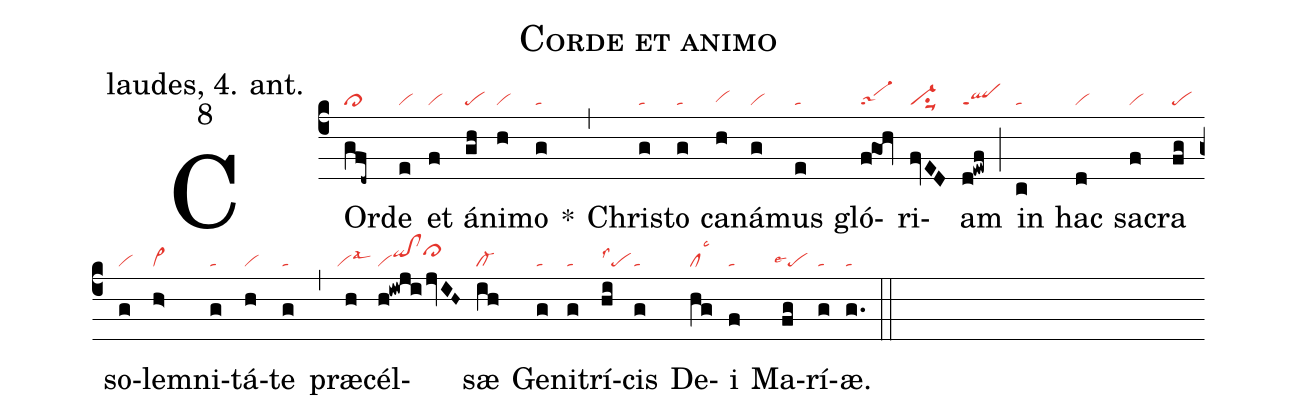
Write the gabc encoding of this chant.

name: Corde et animo;
office-part: laudes, 4. ant.;
mode: 8;
nabc-lines: 1;
%%
(c4)
COr(gfd~|cl>)de(e|vi) et(f|vi) á(gh|pe)ni(h|vi)mo(g|ta) *(,)
Chris(g|ta)to(g|ta) ca(h|vihg)ná(g|vi)mus(e|ta) gló(fgOh|sa-1)ri(fvED|vi-su1suu1)am(d!ewf|qlppt1) (;)
in(c|ta) hac(d|vi) sac(f|vi)ra(fg|pe) so(g|vi)lem(h>|vi>)ni(g|ta)tá(h|vi)te(g|ta) (,)
præ(h|``vilsal3)cél(h!iwji/jvIH~|viqihi!clhicl>hj)sæ(ih|cl-)
Ge(g|ta)ni(g|ta)trí(hi|pelss1)cis(g|ta) De(hg|cllsc3)i(f|ta) Ma(fg|``pelse4)rí(g|ta)æ.(g.|ta) (::)
